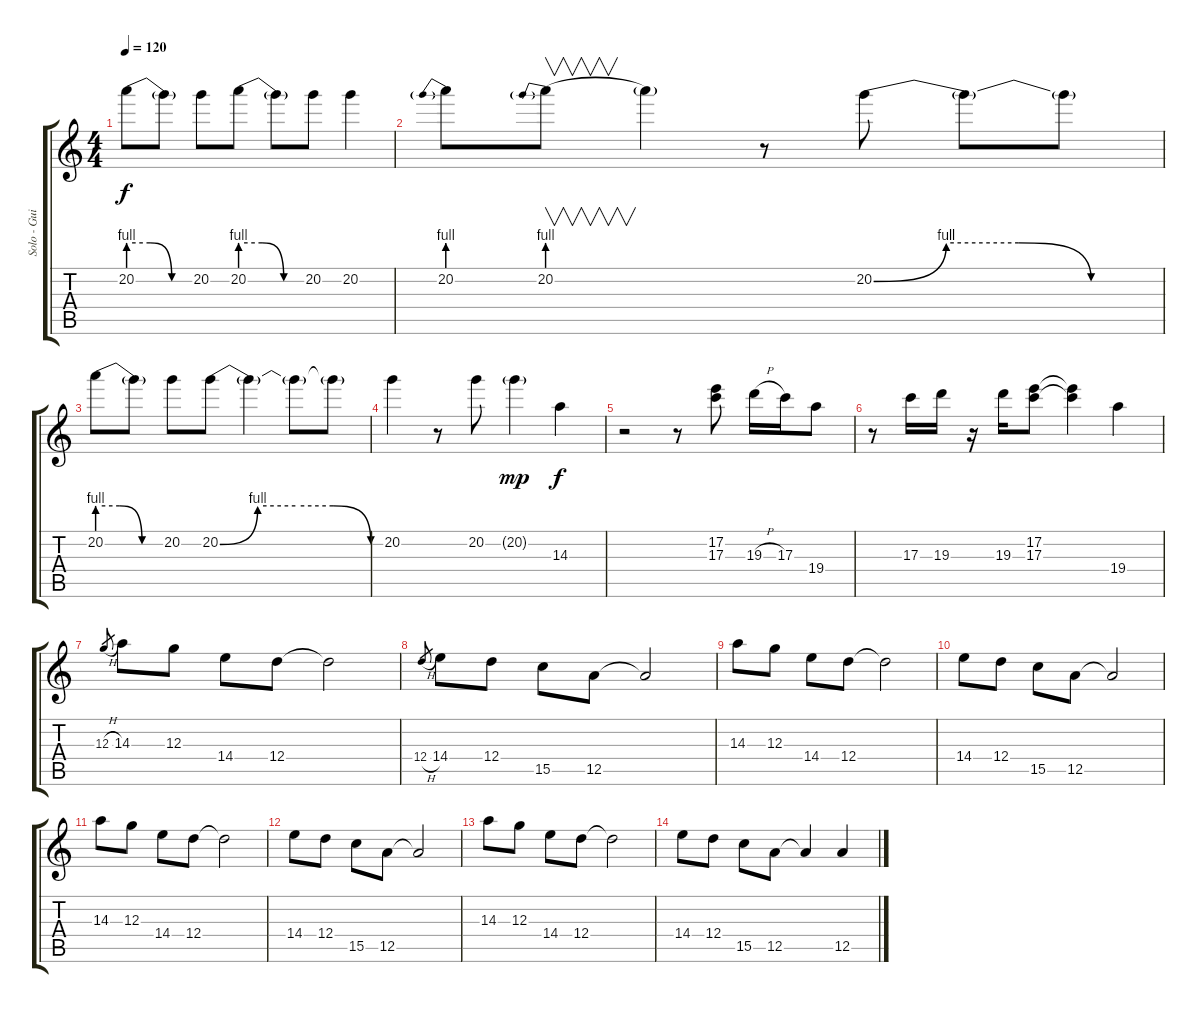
\track ("Solo - Guitar" "Solo - Gui") {instrument distortionguitar}
\staff {score tabs}
\tuning (E4 B3 G3 D3 A2 E2) {hide}
\ts (4 4)
\tempo 120
\clef g2
\ks c
20.2{be (custom 0 4 20 4 40 0 60 0)}.8{dy f} 20.2{t}.8 20.2.8 20.2{be (custom 0 4 20 4 40 0 60 0)}.8 20.2{t}.8 20.2.8 20.2.4 |
20.2{be (prebend 0 4 60 4)}.8 20.2{be (prebend 0 4 60 4)}.8{v} 20.2{t}.4 r.8 20.2{be (custom 0 0 15 4 30 4 45 0 60 0)}.8 20.2{t}.8 20.2{t}.8 |
20.2{be (custom 0 4 20 4 40 0 60 0)}.8 20.2{t}.8 20.2.8 20.2{be (custom 0 0 15 4 30 4 45 4 60 0)}.8 20.2{t}.4 20.2{t}.8 20.2{t}.8 |
20.2.4 r.8 20.2.8 20.2{g}.4{dy mp} 14.3.4{dy f} |
r.2 r.8 (17.2 17.3).8 19.3{h}.16 17.3.16 19.4.8 |
r.8 17.3.16 19.3.16 r.16 19.3.16 (17.2 17.3).8 (17.2{t} 17.3{t}).4 19.4.4 |
12.3{h}.8{gr} 14.3.8 12.3.8 14.4.8 12.4.8 12.4{t}.2 |
12.4{h}.8{gr} 14.4.8 12.4.8 15.5.8 12.5.8 12.5{t}.2 |
14.3.8 12.3.8 14.4.8 12.4.8 12.4{t}.2 |
14.4.8 12.4.8 15.5.8 12.5.8 12.5{t}.2 |
14.3.8 12.3.8 14.4.8 12.4.8 12.4{t}.2 |
14.4.8 12.4.8 15.5.8 12.5.8 12.5{t}.2 |
14.3.8 12.3.8 14.4.8 12.4.8 12.4{t}.2 |
14.4.8 12.4.8 15.5.8 12.5.8 12.5{t}.4 12.5.4
